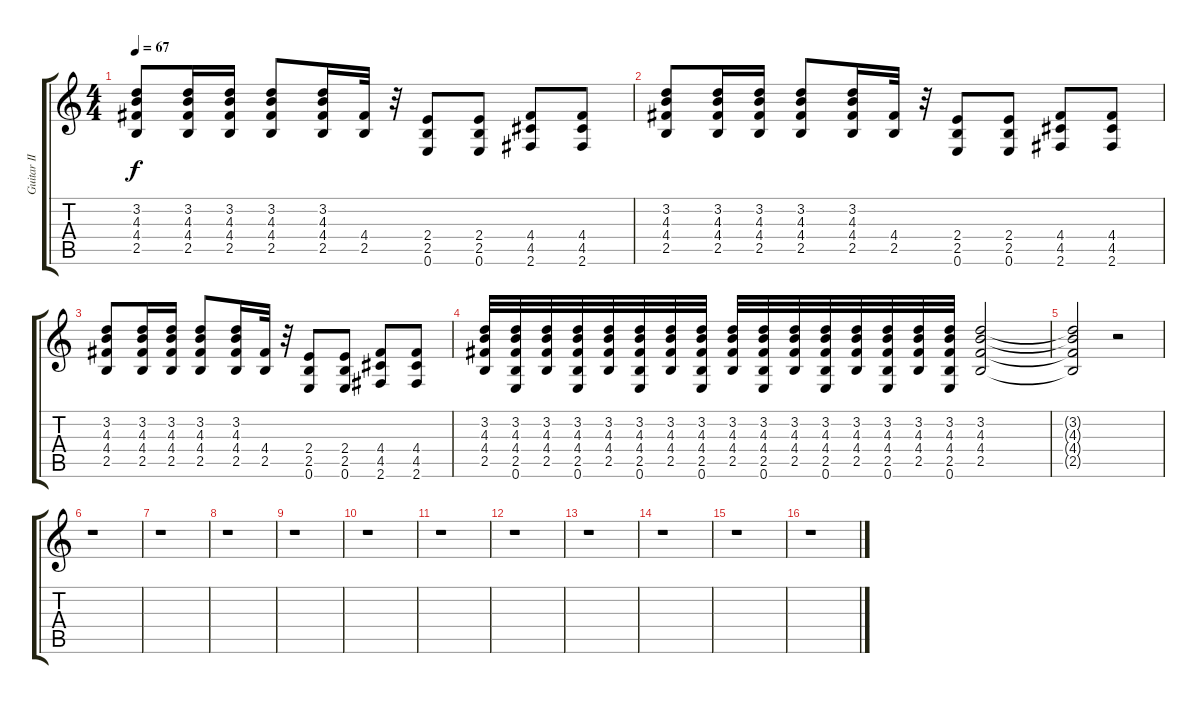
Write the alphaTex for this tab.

\track ("Guitar II" "Guitar II") {instrument overdrivenguitar}
\staff {score tabs}
\tuning (E4 B3 G3 D3 A2 E2) {hide}
\ts (4 4)
\tempo 67
\clef g2
\ks c
(3.2 4.3 4.4 2.5).8{dy f} (3.2 4.3 4.4 2.5).16 (3.2 4.3 4.4 2.5).16 (3.2 4.3 4.4 2.5).8 (3.2 4.3 4.4 2.5).16 (4.4 2.5).32 r.32 (2.4 2.5 0.6).8 (2.4 2.5 0.6).8 (4.4 4.5 2.6).8 (4.4 4.5 2.6).8 |
(3.2 4.3 4.4 2.5).8 (3.2 4.3 4.4 2.5).16 (3.2 4.3 4.4 2.5).16 (3.2 4.3 4.4 2.5).8 (3.2 4.3 4.4 2.5).16 (4.4 2.5).32 r.32 (2.4 2.5 0.6).8 (2.4 2.5 0.6).8 (4.4 4.5 2.6).8 (4.4 4.5 2.6).8 |
(3.2 4.3 4.4 2.5).8 (3.2 4.3 4.4 2.5).16 (3.2 4.3 4.4 2.5).16 (3.2 4.3 4.4 2.5).8 (3.2 4.3 4.4 2.5).16 (4.4 2.5).32 r.32 (2.4 2.5 0.6).8 (2.4 2.5 0.6).8 (4.4 4.5 2.6).8 (4.4 4.5 2.6).8 |
(3.2 4.3 4.4 2.5).32 (3.2 4.3 4.4 2.5 0.6).32 (3.2 4.3 4.4 2.5).32 (3.2 4.3 4.4 2.5 0.6).32 (3.2 4.3 4.4 2.5).32 (3.2 4.3 4.4 2.5 0.6).32 (3.2 4.3 4.4 2.5).32 (3.2 4.3 4.4 2.5 0.6).32 (3.2 4.3 4.4 2.5).32 (3.2 4.3 4.4 2.5 0.6).32 (3.2 4.3 4.4 2.5).32 (3.2 4.3 4.4 2.5 0.6).32 (3.2 4.3 4.4 2.5).32 (3.2 4.3 4.4 2.5 0.6).32 (3.2 4.3 4.4 2.5).32 (3.2 4.3 4.4 2.5 0.6).32 (3.2 4.3 4.4 2.5).2 |
(3.2{t} 4.3{t} 4.4{t} 2.5{t}).2 r.2 |
r.1 |
r.1 |
r.1 |
r.1 |
r.1 |
r.1 |
r.1 |
r.1 |
r.1 |
r.1 |
r.1
